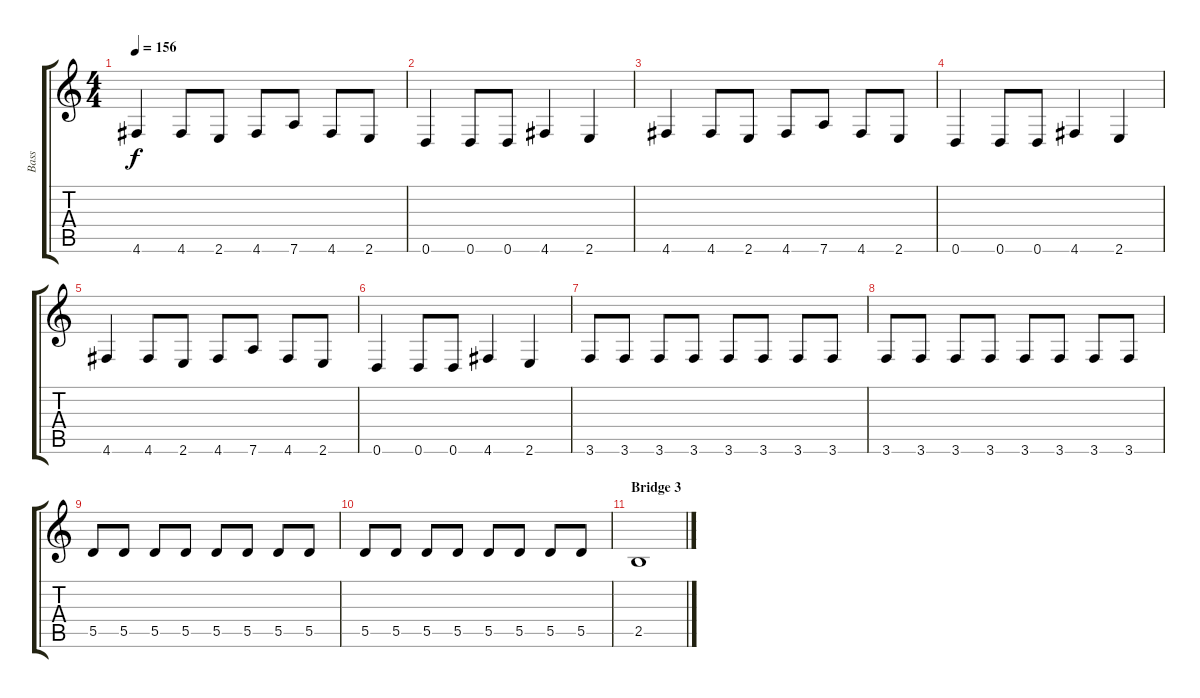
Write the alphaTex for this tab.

\track ("Bass" "Bass") {instrument electricbassfinger}
\staff {score tabs}
\tuning (E4 B3 G3 D3 A2 D2) {hide}
\ts (4 4)
\tempo 156
\clef g2
\ks c
4.6.4{dy f} 4.6.8 2.6.8 4.6.8 7.6.8 4.6.8 2.6.8 |
0.6.4 0.6.8 0.6.8 4.6.4 2.6.4 |
4.6.4 4.6.8 2.6.8 4.6.8 7.6.8 4.6.8 2.6.8 |
0.6.4 0.6.8 0.6.8 4.6.4 2.6.4 |
4.6.4 4.6.8 2.6.8 4.6.8 7.6.8 4.6.8 2.6.8 |
0.6.4 0.6.8 0.6.8 4.6.4 2.6.4 |
3.6.8 3.6.8 3.6.8 3.6.8 3.6.8 3.6.8 3.6.8 3.6.8 |
3.6.8 3.6.8 3.6.8 3.6.8 3.6.8 3.6.8 3.6.8 3.6.8 |
5.5.8 5.5.8 5.5.8 5.5.8 5.5.8 5.5.8 5.5.8 5.5.8 |
5.5.8 5.5.8 5.5.8 5.5.8 5.5.8 5.5.8 5.5.8 5.5.8 |
\section ("" "Bridge 3")
2.5.1
